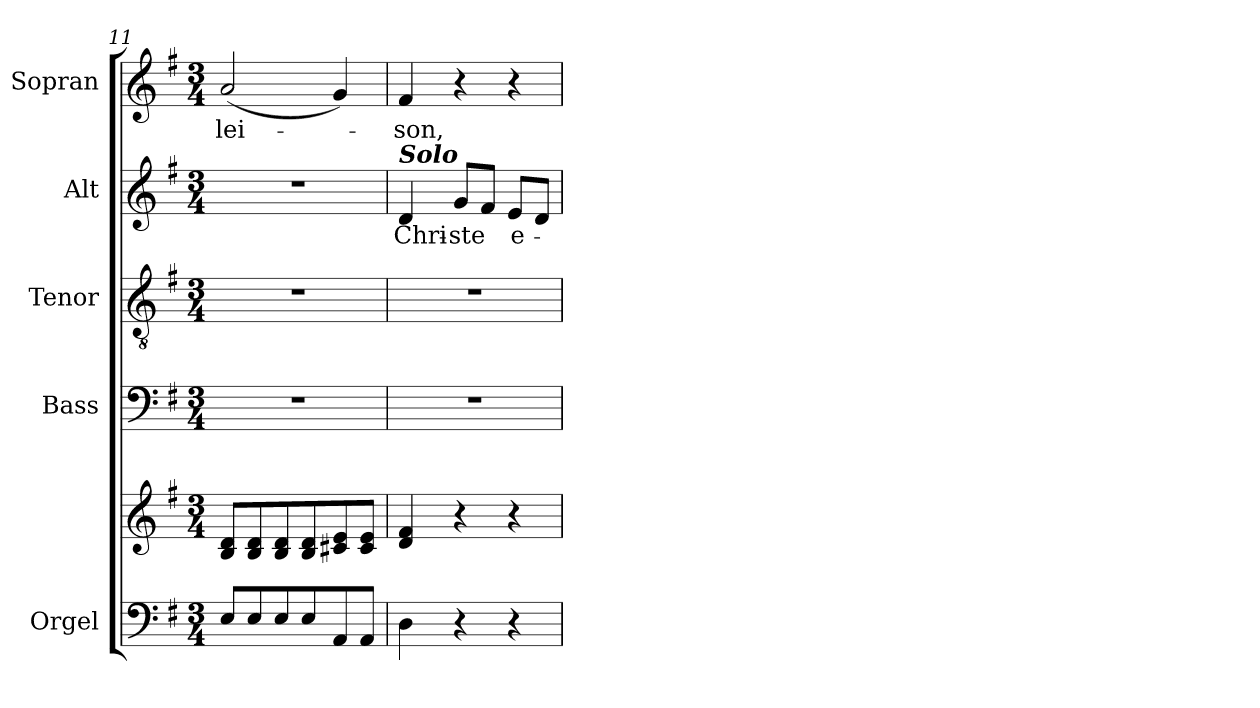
**kern	**kern	**kern	**kern	**kern	**text	**kern	**text
*part5	*part5	*part4	*part3	*part2	*part2	*part1	*part1
*staff6	*staff5	*staff4	*staff3	*staff2	*staff2	*staff1	*staff1
*I"Orgel	*	*I"Bass	*I"Tenor	*I"Alt	*	*I"Sopran	*
*I'Org.	*	*I'B.	*I'T.	*I'A.	*	*I'S.	*
*clefF4	*clefG2	*clefF4	*clefGv2	*clefG2	*	*clefG2	*
*k[f#]	*k[f#]	*k[f#]	*k[f#]	*k[f#]	*	*k[f#]	*
*G:	*G:	*G:	*G:	*G:	*	*G:	*
*M3/4	*M3/4	*M3/4	*M3/4	*M3/4	*	*M3/4	*
=11	=11	=11	=11	=11	=11	=11	=11
!	!	!	!	!	!	!	!LO:LY:b
8E/L	8B/ 8d/L	2.r	2.r	2.r	.	(<2a/	-lei-
8E/	8B/ 8d/	.	.	.	.	.	.
8E/	8B/ 8d/	.	.	.	.	.	.
8E/	8B/ 8d/	.	.	.	.	.	.
8AA/	8c#X/ 8e/	.	.	.	.	4g/)	.
8AA/J	8c#/ 8e/J	.	.	.	.	.	.
=12	=12	=12	=12	=12	=12	=12	=12
!	!	!	!	!LO:TX:a:Bi:t=Solo	!	!	!
!	!	!	!	!	!LO:LY:b	!	!LO:LY:b
4D\	4d/ 4f#/	2.r	2.r	4d/	Chri-	4f#/	-son,
!	!	!	!	!	!LO:LY:b	!	!
4r	4r	.	.	8g/L	-ste	4r	.
.	.	.	.	8f#/J	.	.	.
!	!	!	!	!	!LO:LY:b	!	!
4r	4r	.	.	8e/L	e-	4r	.
.	.	.	.	8d/J	.	.	.
=	=	=	=	=	=	=	=
*-	*-	*-	*-	*-	*-	*-	*-
